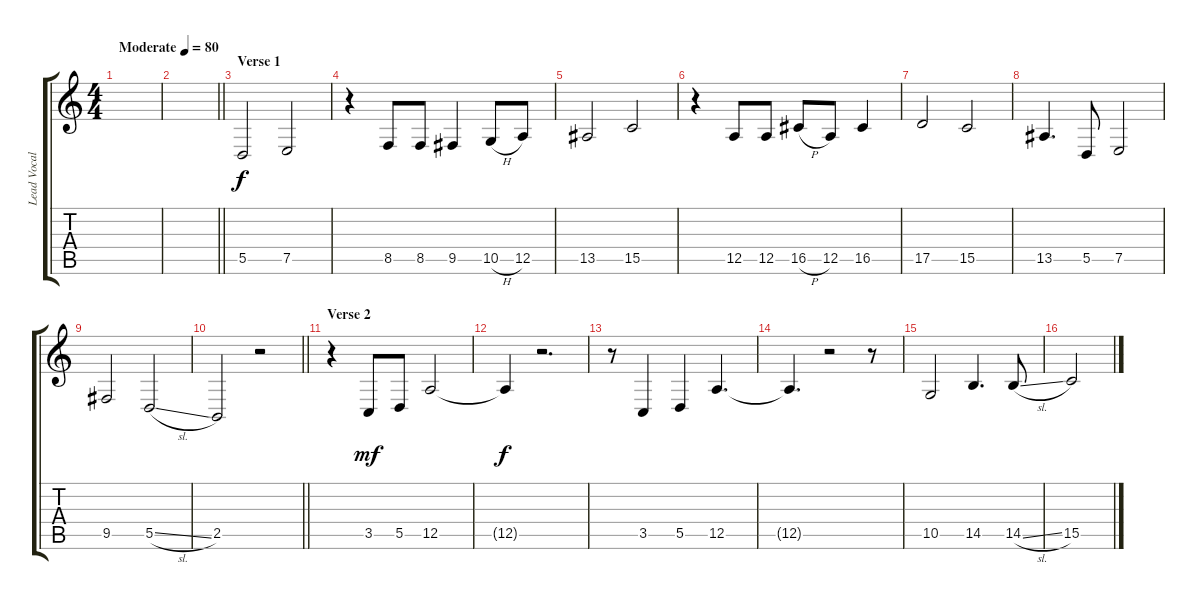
\track ("Lead Vocals" "Lead Vocal") {instrument synthbrass2}
\staff {score tabs}
\tuning (E4 B3 G3 D3 A2 E2) {hide}
\ts (4 4)
\tempo (80 "Moderate")
\clef g2
\ks c
|
\barLineRight lightlight
|
\section ("" "Verse 1")
5.5.2 7.5.2 |
r.4 8.5.8 8.5.8 9.5.4 10.5{h}.8 12.5.8 |
13.5.2 15.5.2 |
r.4 12.5.8 12.5.8 16.5{h}.8 12.5.8 16.5.4 |
17.5.2 15.5.2 |
13.5.4{d dy f} 5.5.8 7.5.2 |
9.5.2 5.5{sl}.2 |
\barLineRight lightlight
2.5.2 r.2 |
\section ("" "Verse 2")
r.4 3.5.8{dy mf} 5.5.8 12.5.2 |
12.5{t}.4{dy f} r.2{d} |
r.8 3.5.4 5.5.4 12.5.4{d} |
12.5{t}.4{d} r.2 r.8 |
10.5.2 14.5.4{d} 14.5{sl}.8 |
15.5.2
